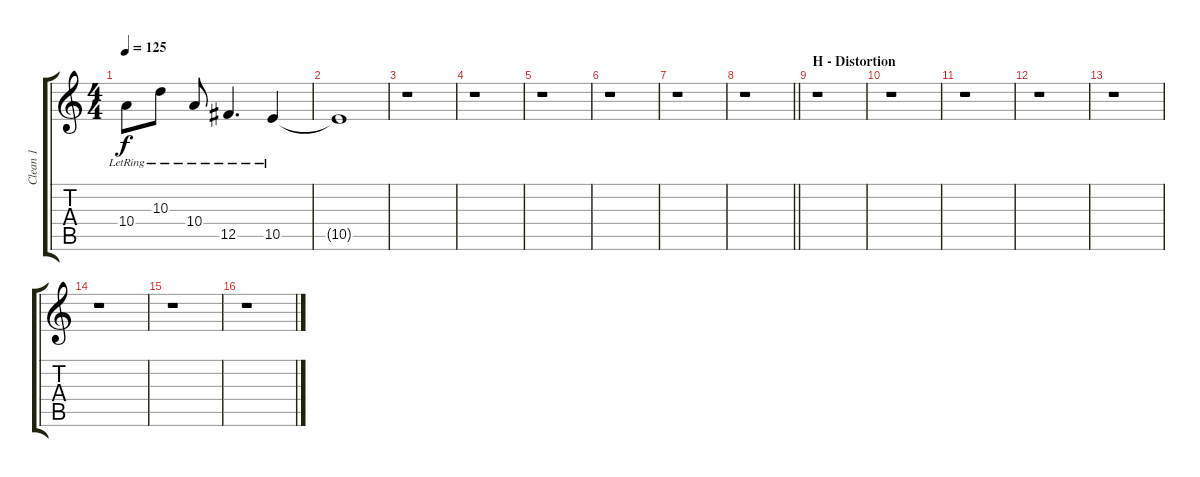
\track ("Clean 1" "Clean 1") {instrument electricguitarclean}
\staff {score tabs}
\tuning (Db4 Ab3 E3 B2 Gb2 B1) {hide}
\ts (4 4)
\tempo 125
\clef g2
\ks c
10.4{lr}.8{dy f} 10.3{lr}.8 10.4{lr}.8 12.5{lr}.4{d} 10.5{lr}.4 |
10.5{t}.1 |
r.1 |
r.1 |
r.1 |
r.1 |
r.1 |
\barLineRight lightlight
r.1 |
\section ("" "H - Distortion ")
r.1 |
r.1 |
r.1 |
r.1 |
r.1 |
r.1 |
r.1 |
r.1
